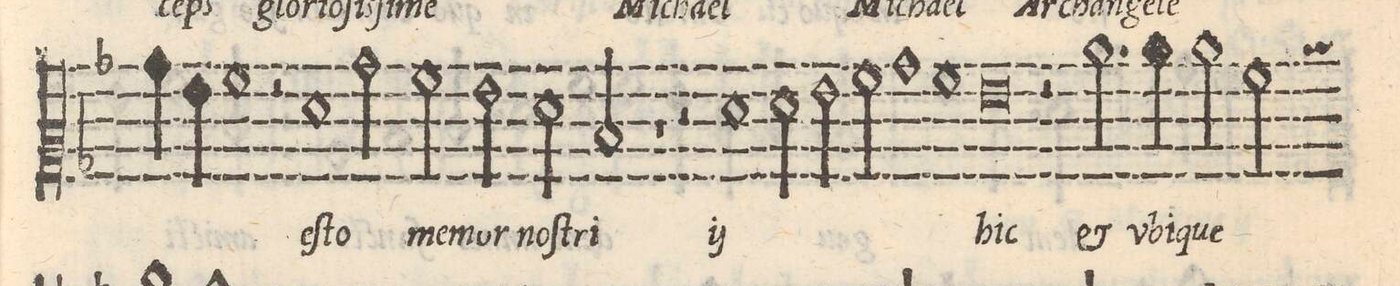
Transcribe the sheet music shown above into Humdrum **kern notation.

**kern	**text
*I"ALTVS	*
*clefC2	*
*k[b-]	*
*met(C)	*
*M2/1	*
4b-\	.
4g\	.
=17-	=17-
1a	le
2r	.
1fny\	e-
=18-	=18-
2b-\	-ſto
2a\	me-
2g\	-mor
=19-	=19-
2f\	no-
2d/	ſtri
1r	.
=20-	=20-
2r	.
*	*ij
1f\	e-
2f\	-ſto
=21-	=21-
2g\	me-
2a\	-mor
1b-	no-
=22-	=22-
1a	ſtri
*	*Xij
0g	hic
=23-	=23-
2r	.
2.cc\	et
=24-	=24-
4cc\	v-
2cc\	-bi-
2a\	-que
*custos:cc	*
*-	*-
